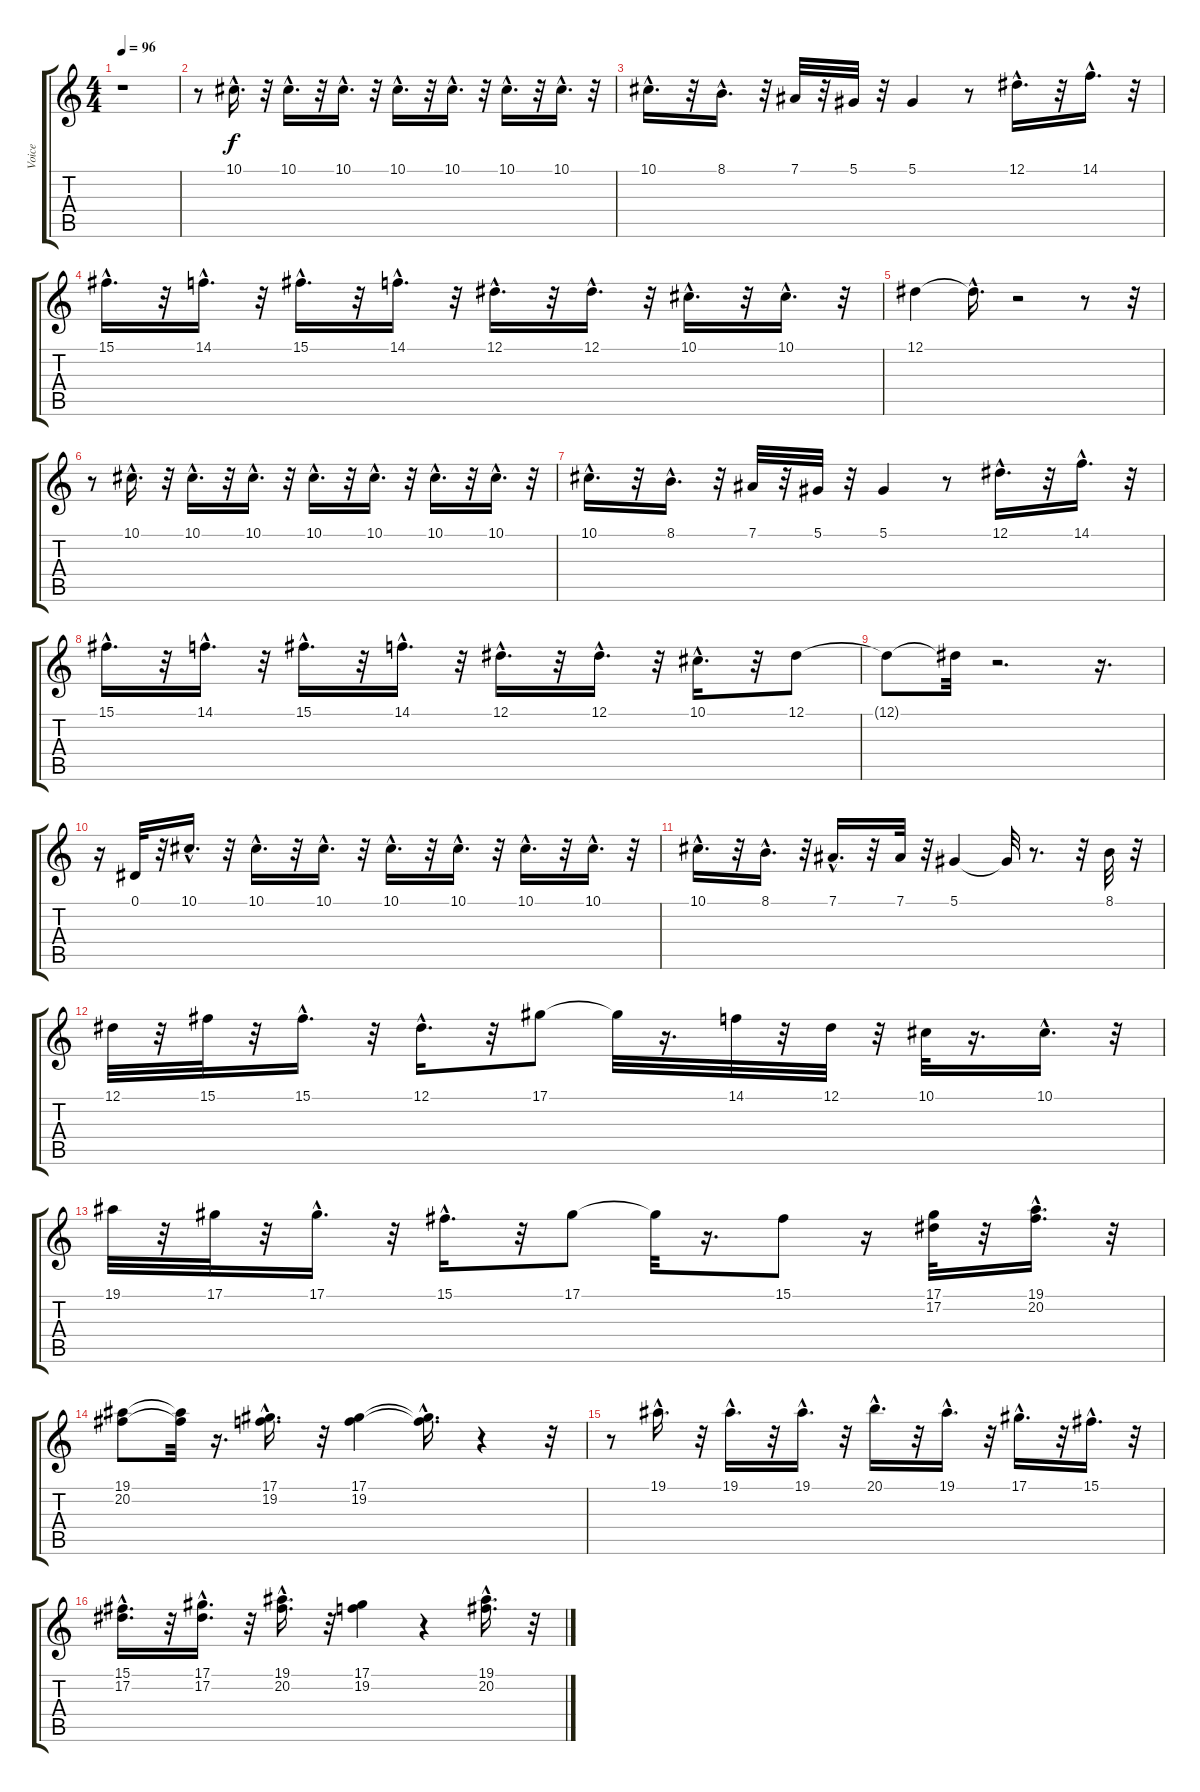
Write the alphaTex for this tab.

\track ("Voice" "Voice") {instrument synthvoice}
\staff {score tabs}
\tuning (Eb4 Bb3 Gb3 Db3 Ab2 Eb2) {hide}
\ts (4 4)
\tempo 96
\clef g2
\ks c
r.1{dy f instrument synthvoice} |
r.8 10.1{hac}.16{d} r.32 10.1{hac}.16{d} r.32 10.1{hac}.16{d} r.32 10.1{hac}.16{d} r.32 10.1{hac}.16{d} r.32 10.1{hac}.16{d} r.32 10.1{hac}.16{d} r.32 |
10.1{hac}.16{d} r.32 8.1{hac}.16{d} r.32 7.1.32 r.32 5.1.32 r.32 5.1.4 r.8 12.1{hac}.16{d} r.32 14.1{hac}.16{d} r.32 |
15.1{hac}.16{d} r.32 14.1{hac}.16{d} r.32 15.1{hac}.16{d} r.32 14.1{hac}.16{d} r.32 12.1{hac}.16{d} r.32 12.1{hac}.16{d} r.32 10.1{hac}.16{d} r.32 10.1{hac}.16{d} r.32 |
12.1.4 12.1{hac t}.16{d} r.2 r.8 r.32 |
r.8 10.1{hac}.16{d} r.32 10.1{hac}.16{d} r.32 10.1{hac}.16{d} r.32 10.1{hac}.16{d} r.32 10.1{hac}.16{d} r.32 10.1{hac}.16{d} r.32 10.1{hac}.16{d} r.32 |
10.1{hac}.16{d} r.32 8.1{hac}.16{d} r.32 7.1.32 r.32 5.1.32 r.32 5.1.4 r.8 12.1{hac}.16{d} r.32 14.1{hac}.16{d} r.32 |
15.1{hac}.16{d} r.32 14.1{hac}.16{d} r.32 15.1{hac}.16{d} r.32 14.1{hac}.16{d} r.32 12.1{hac}.16{d} r.32 12.1{hac}.16{d} r.32 10.1{hac}.16{d} r.32 12.1.8 |
12.1{t}.8 12.1{t}.32 r.2{d} r.16{d} |
r.16 0.1.32 r.32 10.1{hac}.16{d} r.32 10.1{hac}.16{d} r.32 10.1{hac}.16{d} r.32 10.1{hac}.16{d} r.32 10.1{hac}.16{d} r.32 10.1{hac}.16{d} r.32 10.1{hac}.16{d} r.32 |
10.1{hac}.16{d} r.32 8.1{hac}.16{d} r.32 7.1{hac}.16{d} r.32 7.1.32 r.32 5.1.4 5.1{t}.32 r.8{d} r.32 8.1.32 r.32 |
12.1.32 r.32 15.1.32 r.32 15.1{hac}.16{d} r.32 12.1{hac}.16{d} r.32 17.1.8 17.1{t}.32 r.16{d} 14.1.32 r.32 12.1.32 r.32 10.1.32 r.16{d} 10.1{hac}.16{d} r.32 |
19.1.32 r.32 17.1.32 r.32 17.1{hac}.16{d} r.32 15.1{hac}.16{d} r.32 17.1.8 17.1{t}.32 r.16{d} 15.1.8 r.16 (17.1 17.2).32 r.32 (19.1{hac} 20.2{hac}).16{d} r.32 |
(19.1 20.2).8 (19.1{t} 20.2{t}).32 r.16{d} (17.1{hac} 19.2{hac}).16{d} r.32 (17.1 19.2).4 (17.1{hac t} 19.2{hac t}).16{d} r.4 r.32 |
r.8 19.1{hac}.16{d} r.32 19.1{hac}.16{d} r.32 19.1{hac}.16{d} r.32 20.1{hac}.16{d} r.32 19.1{hac}.16{d} r.32 17.1{hac}.16{d} r.32 15.1{hac}.16{d} r.32 |
(15.1{hac} 17.2{hac}).16{d} r.32 (17.1{hac} 17.2{hac}).16{d} r.32 (19.1{hac} 20.2{hac}).16{d} r.32 (17.1 19.2).4 r.4 (19.1{hac} 20.2{hac}).16{d} r.32
